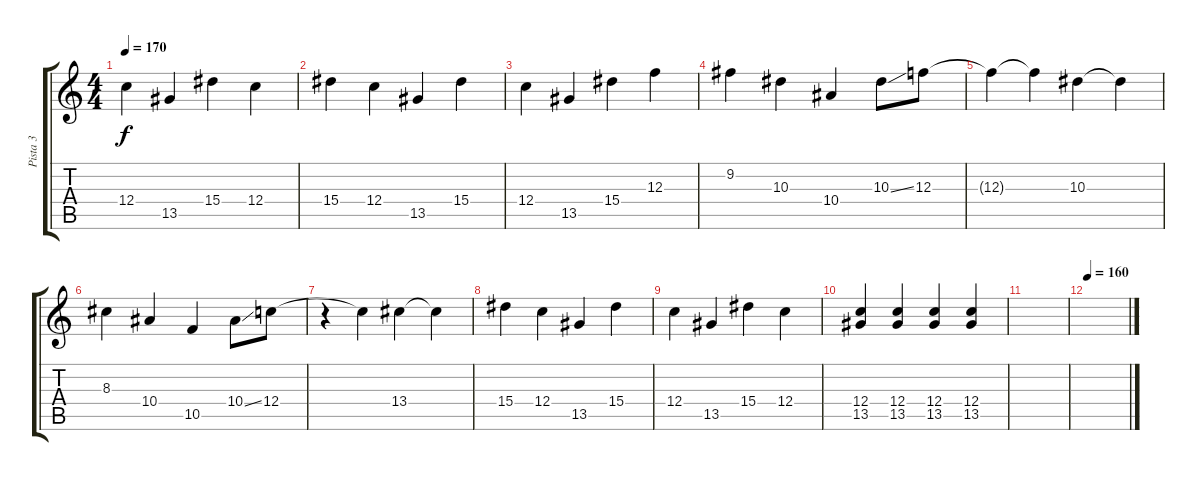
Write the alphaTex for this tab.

\track ("Pista 3" "Pista 3") {instrument acousticguitarsteel}
\staff {score tabs}
\tuning (D4 A3 F3 C3 G2 C2) {hide}
\ts (4 4)
\tempo 170
\clef g2
\ks c
12.4.4{dy f} 13.5.4 15.4.4 12.4.4 |
15.4.4 12.4.4 13.5.4 15.4.4 |
12.4.4 13.5.4 15.4.4 12.3.4 |
9.2.4 10.3.4 10.4.4 10.3{ss}.8 12.3.8 |
12.3{t}.4 12.3{t}.4 10.3.4 10.3{t}.4 |
8.3.4 10.4.4 10.5.4 10.4{ss}.8 12.4.8 |
r.4 12.4{t}.4 13.4.4 13.4{t}.4 |
15.4.4 12.4.4 13.5.4 15.4.4 |
12.4.4 13.5.4 15.4.4 12.4.4 |
(12.4 13.5).4 (12.4 13.5).4 (12.4 13.5).4 (12.4 13.5).4 |
|
\tempo 160
